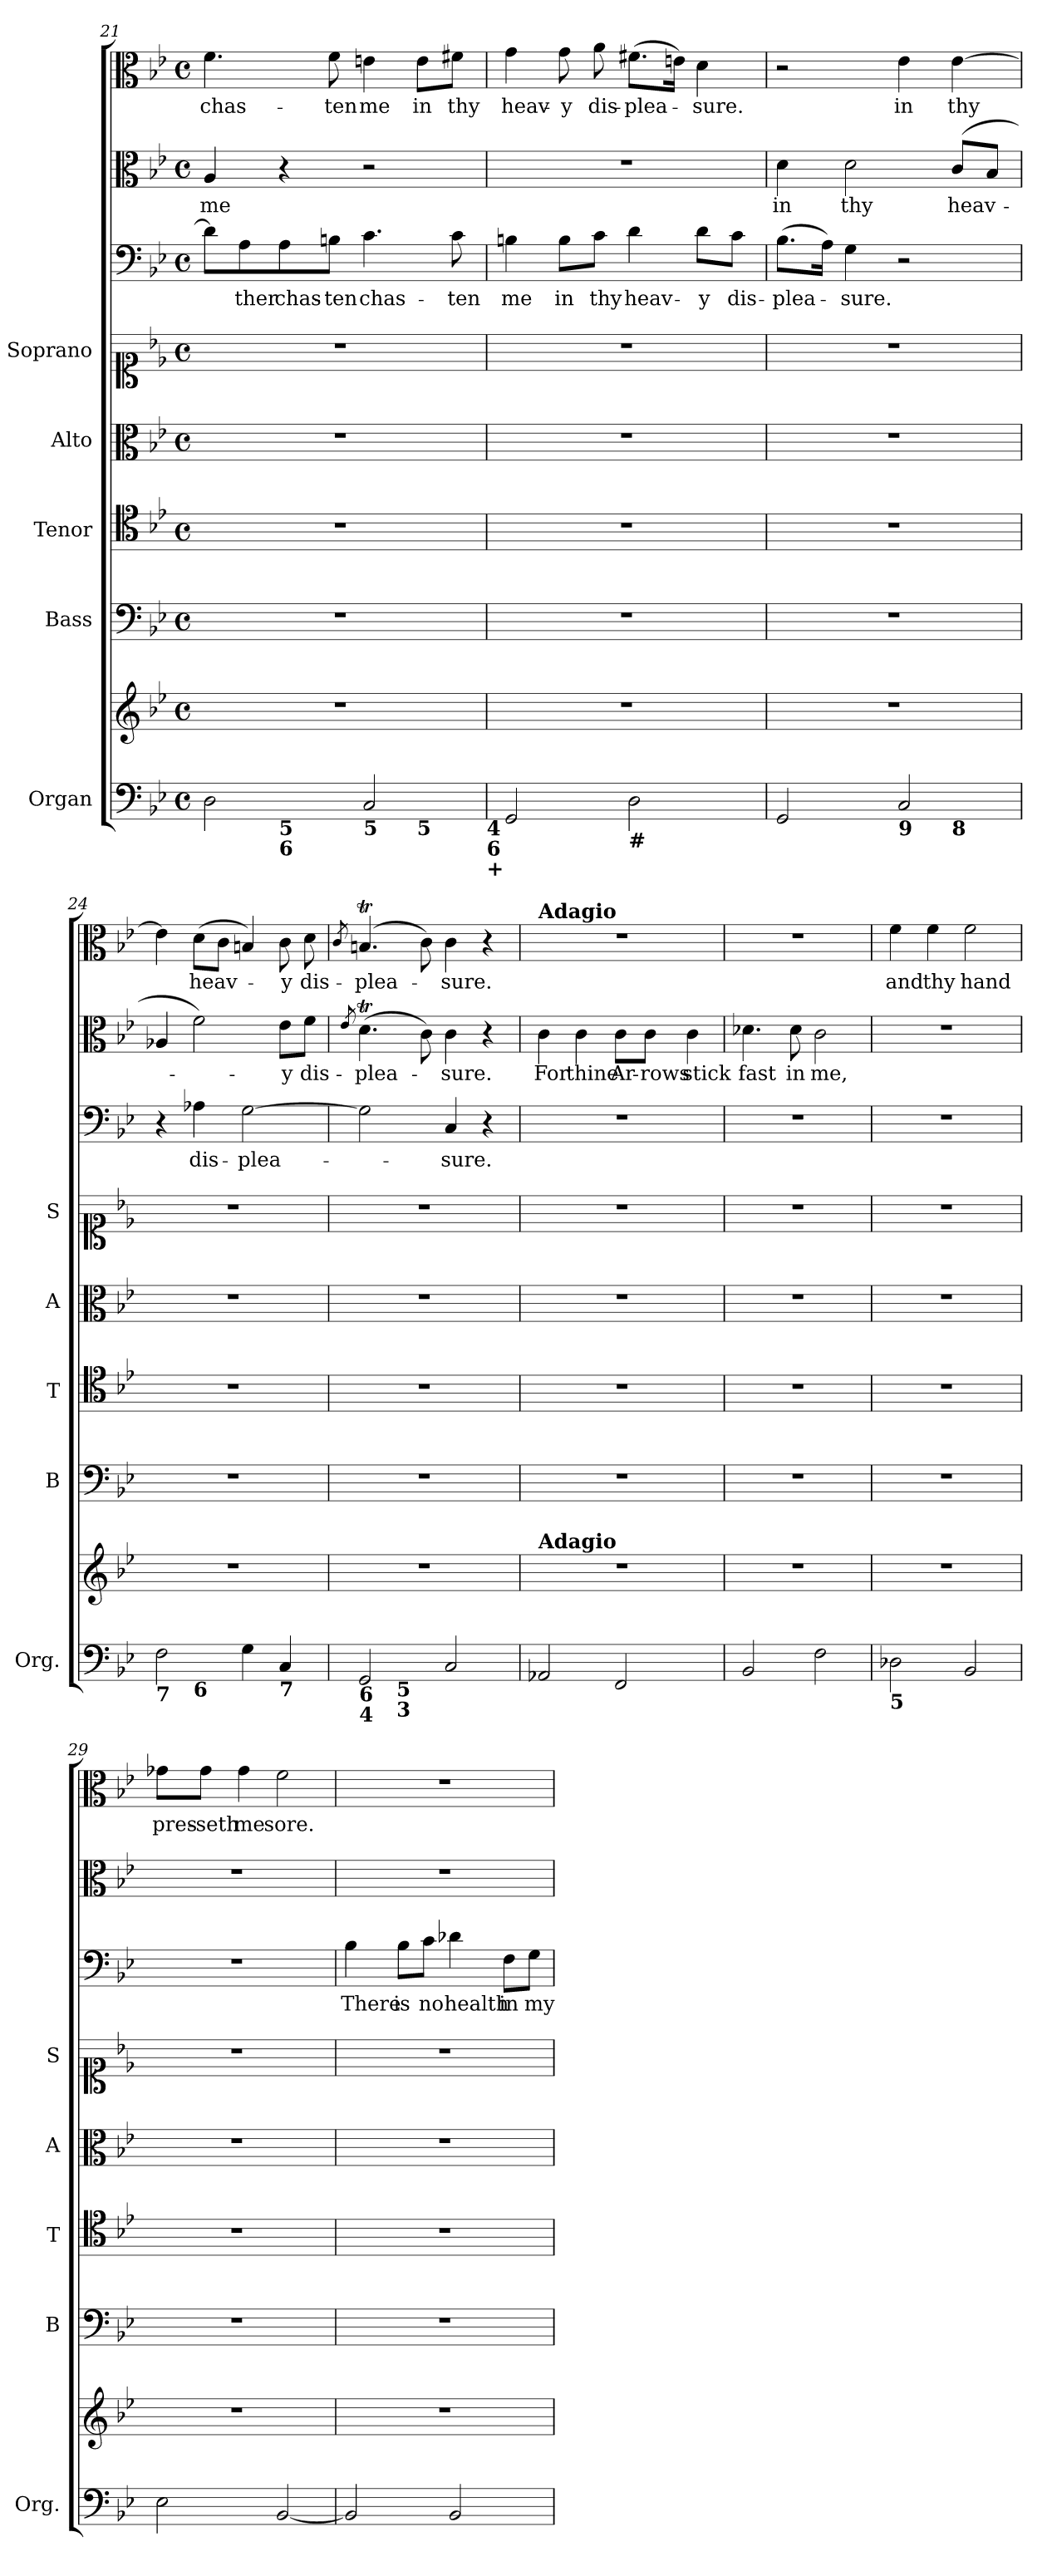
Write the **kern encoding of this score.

**kern	**kern	**kern	**kern	**kern	**kern	**kern	**text	**kern	**text	**kern	**text
*part8	*part8	*part7	*part6	*part5	*part4	*part3	*part3	*part2	*part2	*part1	*part1
*staff9	*staff8	*staff7	*staff6	*staff5	*staff4	*staff3	*staff3	*staff2	*staff2	*staff1	*staff1
*I"Organ	*	*I"Bass	*I"Tenor	*I"Alto	*I"Soprano	*	*	*	*	*	*
*I'Org.	*	*I'B	*I'T	*I'A	*I'S	*	*	*	*	*	*
*clefF4	*clefG2	*clefF4	*clefC4	*clefC3	*clefC1	*clefF4	*	*clefC3	*	*clefC3	*
*k[b-e-]	*k[b-e-]	*k[b-e-]	*k[b-e-]	*k[b-e-]	*k[b-e-]	*k[b-e-]	*	*k[b-e-]	*	*k[b-e-]	*
*g:	*g:	*g:	*g:	*g:	*g:	*g:	*	*g:	*	*g:	*
*M4/4	*M4/4	*M4/4	*M4/4	*M4/4	*M4/4	*M4/4	*	*M4/4	*	*M4/4	*
*met(c)	*met(c)	*met(c)	*met(c)	*met(c)	*met(c)	*met(c)	*	*met(c)	*	*met(c)	*
=21	=21	=21	=21	=21	=21	=21	=21	=21	=21	=21	=21
!LO:TX:b:B:t=5	!	!	!	!	!	!	!	!	!	!	!
!	!	!	!	!	!	!	!	!	!LO:LY:b	!	!LO:LY:b
*^	*	*	*	*	*	*	*	*	*	*	*
*	*^	*	*	*	*	*	*	*	*	*	*	*
2D\	4ryy	2.ryy	1r	1r	1r	1r	1r	8d\L]	.	4A/	me	4.f\	chas-
!	!	!	!	!	!	!	!	!	!LO:LY:b	!	!	!	!
.	.	.	.	.	.	.	.	8A\	-ther	.	.	.	.
!	!LO:TX:b:B:t=5	!	!	!	!	!	!	!	!	!	!	!	!
!	!LO:TX:b:B:t=6	!	!	!	!	!	!	!	!	!	!	!	!
!	!	!	!	!	!	!	!	!	!LO:LY:b	!	!	!	!
.	2.ryy	.	.	.	.	.	.	8A\	chas-	4r	.	.	.
!	!	!	!	!	!	!	!	!	!LO:LY:b	!	!	!	!LO:LY:b
.	.	.	.	.	.	.	.	8Bn\J	-ten	.	.	8f\	-ten
!LO:TX:b:B:t=5	!	!	!	!	!	!	!	!	!	!	!	!	!
!	!	!	!	!	!	!	!	!	!LO:LY:b	!	!	!	!LO:LY:b
2C/	.	.	.	.	.	.	.	4.c\	chas-	2r	.	4en\	me
!	!	!LO:TX:b:B:t=5	!	!	!	!	!	!	!	!	!	!	!
!	!	!	!	!	!	!	!	!	!	!	!	!	!LO:LY:b
.	.	4ryy	.	.	.	.	.	.	.	.	.	8e\L	in
!	!	!	!	!	!	!	!	!	!LO:LY:b	!	!	!	!LO:LY:b
.	.	.	.	.	.	.	.	8c\	-ten	.	.	8f#X\J	thy
!LO:TX:b:B:t=4	!	!	!	!	!	!	!	!	!	!	!	!	!
!LO:TX:b:B:t=6	!	!	!	!	!	!	!	!	!	!	!	!	!
!LO:TX:b:B:t=+	!	!	!	!	!	!	!	!	!	!	!	!	!
=22	=22	=22	=22	=22	=22	=22	=22	=22	=22	=22	=22	=22	=22
!	!	!	!	!	!	!	!	!	!LO:LY:b	!	!	!	!LO:LY:b
*v	*v	*v	*	*	*	*	*	*	*	*	*	*	*
2GG/	1r	1r	1r	1r	1r	4Bn\	me	1r	.	4g\	heav-
!	!	!	!	!	!	!	!LO:LY:b	!	!	!	!LO:LY:b
.	.	.	.	.	.	8B\L	in	.	.	8g\	-y
!	!	!	!	!	!	!	!LO:LY:b	!	!	!	!LO:LY:b
.	.	.	.	.	.	8c\J	thy	.	.	8a\	dis-
!LO:TX:b:B:t=#	!	!	!	!	!	!	!	!	!	!	!
!	!	!	!	!	!	!	!LO:LY:b	!	!	!	!LO:LY:b
2D\	.	.	.	.	.	4d\	heav-	.	.	(>8.f#X\L	-plea-
.	.	.	.	.	.	.	.	.	.	16en\Jk)	.
!	!	!	!	!	!	!	!LO:LY:b	!	!	!	!LO:LY:b
.	.	.	.	.	.	8d\L	-y	.	.	4d\	-sure.
!	!	!	!	!	!	!	!LO:LY:b	!	!	!	!
.	.	.	.	.	.	8c\J	dis-	.	.	.	.
!!LO:LB:g=z
=23	=23	=23	=23	=23	=23	=23	=23	=23	=23	=23	=23
!	!	!	!	!	!	!	!LO:LY:b	!	!LO:LY:b	!	!
*^	*	*	*	*	*	*	*	*	*	*	*
2GG/	2.ryy	1r	1r	1r	1r	1r	(>8.B-\L	-plea-	4d\	in	2r	.
.	.	.	.	.	.	.	16A\Jk)	.	.	.	.	.
!	!	!	!	!	!	!	!	!LO:LY:b	!	!LO:LY:b	!	!
.	.	.	.	.	.	.	4G\	-sure.	2d\	thy	.	.
!LO:TX:b:B:t=9	!	!	!	!	!	!	!	!	!	!	!	!
!	!	!	!	!	!	!	!	!	!	!	!	!LO:LY:b
2C/	.	.	.	.	.	.	2r	.	.	.	4e-\	in
!	!LO:TX:b:B:t=8	!	!	!	!	!	!	!	!	!	!	!
!	!	!	!	!	!	!	!	!	!	!LO:LY:b	!	!LO:LY:b
.	4ryy	.	.	.	.	.	.	.	(>8c/L	heav-	[4e-\	thy
.	.	.	.	.	.	.	.	.	8B-/J	.	.	.
=24	=24	=24	=24	=24	=24	=24	=24	=24	=24	=24	=24	=24
!LO:TX:b:B:t=7	!	!	!	!	!	!	!	!	!	!	!	!
2F\	4ryy	1r	1r	1r	1r	1r	4r	.	4A-X/	.	4e-\]	.
!	!LO:TX:b:B:t=6	!	!	!	!	!	!	!	!	!	!	!
!	!	!	!	!	!	!	!	!LO:LY:b	!	!	!	!LO:LY:b
.	2.ryy	.	.	.	.	.	4A-X\	dis-	2f\)	.	(>8d\L	heav-
.	.	.	.	.	.	.	.	.	.	.	8c\J	.
!	!	!	!	!	!	!	!	!LO:LY:b	!	!	!	!
4G\	.	.	.	.	.	.	[2G\	-plea-	.	.	4Bn/)	.
!LO:TX:b:B:t=7	!	!	!	!	!	!	!	!	!	!	!	!
!	!	!	!	!	!	!	!	!	!	!LO:LY:b	!	!LO:LY:b
4C/	.	.	.	.	.	.	.	.	8e-\L	-y	8c\	-y
!	!	!	!	!	!	!	!	!	!	!LO:LY:b	!	!LO:LY:b
.	.	.	.	.	.	.	.	.	8f\J	dis-	8d\	dis-
=25	=25	=25	=25	=25	=25	=25	=25	=25	=25	=25	=25	=25
.	.	.	.	.	.	.	.	.	8qe-/	.	8qc/	.
!LO:TX:b:B:t=6	!	!	!	!	!	!	!	!	!	!	!	!
!LO:TX:b:B:t=4	!	!	!	!	!	!	!	!	!	!	!	!
!	!	!	!	!	!	!	!	!	!	!LO:LY:b	!	!LO:LY:b
2GG/	4ryy	1r	1r	1r	1r	1r	2G\]	.	(>4.dt\	-plea-	(4.Bnt/	-plea-
!	!LO:TX:b:B:t=5	!	!	!	!	!	!	!	!	!	!	!
!	!LO:TX:b:B:t=3	!	!	!	!	!	!	!	!	!	!	!
.	2.ryy	.	.	.	.	.	.	.	.	.	.	.
.	.	.	.	.	.	.	.	.	8c\)	.	8c\)	.
!	!	!	!	!	!	!	!	!LO:LY:b	!	!LO:LY:b	!	!LO:LY:b
2C/	.	.	.	.	.	.	4C/	-sure.	4c\	-sure.	4c\	-sure.
.	.	.	.	.	.	.	4r	.	4r	.	4r	.
*v	*v	*	*	*	*	*	*	*	*	*	*	*
=26	=26	=26	=26	=26	=26	=26	=26	=26	=26	=26	=26
*	*MM80	*	*	*	*	*	*	*	*	*MM80	*
*^	*	*	*	*	*	*	*	*	*	*	*
!	!	!	!	!	!	!	!	!	!	!	!LO:TX:a:B:t=Adagio	!
!	!	!LO:TX:a:B:t=Adagio	!	!	!	!	!	!	!	!	!	!
!LO:TX:b:B:t=5	!	!	!	!	!	!	!	!	!	!	!	!
!	!	!	!	!	!	!	!	!	!	!LO:LY:b	!	!
*v	*v	*	*	*	*	*	*	*	*	*	*	*
2AA-X/	1r	1r	1r	1r	1r	1r	.	4c\	For	1r	.
!	!	!	!	!	!	!	!	!	!LO:LY:b	!	!
.	.	.	.	.	.	.	.	4c\	thine	.	.
!	!	!	!	!	!	!	!	!	!LO:LY:b	!	!
2FF/	.	.	.	.	.	.	.	8c\L	Ar-	.	.
!	!	!	!	!	!	!	!	!	!LO:LY:b	!	!
.	.	.	.	.	.	.	.	8c\J	-rows	.	.
!	!	!	!	!	!	!	!	!	!LO:LY:b	!	!
.	.	.	.	.	.	.	.	4c\	stick	.	.
=27	=27	=27	=27	=27	=27	=27	=27	=27	=27	=27	=27
!	!	!	!	!	!	!	!	!	!LO:LY:b	!	!
2BB-/	1r	1r	1r	1r	1r	1r	.	4.d-X\	fast	1r	.
!	!	!	!	!	!	!	!	!	!LO:LY:b	!	!
.	.	.	.	.	.	.	.	8d-\	in	.	.
!	!	!	!	!	!	!	!	!	!LO:LY:b	!	!
2F\	.	.	.	.	.	.	.	2c\	me,	.	.
=28	=28	=28	=28	=28	=28	=28	=28	=28	=28	=28	=28
!LO:TX:b:B:t=5	!	!	!	!	!	!	!	!	!	!	!
!	!	!	!	!	!	!	!	!	!	!	!LO:LY:b
2D-X\	1r	1r	1r	1r	1r	1r	.	1r	.	4f\	and
!	!	!	!	!	!	!	!	!	!	!	!LO:LY:b
.	.	.	.	.	.	.	.	.	.	4f\	thy
!	!	!	!	!	!	!	!	!	!	!	!LO:LY:b
2BB-/	.	.	.	.	.	.	.	.	.	2f\	hand
!!LO:PB:g=z
=29	=29	=29	=29	=29	=29	=29	=29	=29	=29	=29	=29
!	!	!	!	!	!	!	!	!	!	!	!LO:LY:b
2E-\	1r	1r	1r	1r	1r	1r	.	1r	.	8g-X\L	pres-
!	!	!	!	!	!	!	!	!	!	!	!LO:LY:b
.	.	.	.	.	.	.	.	.	.	8g-\J	-seth
!	!	!	!	!	!	!	!	!	!	!	!LO:LY:b
.	.	.	.	.	.	.	.	.	.	4g-\	me
!	!	!	!	!	!	!	!	!	!	!	!LO:LY:b
[2BB-/	.	.	.	.	.	.	.	.	.	2f\	sore.
=30	=30	=30	=30	=30	=30	=30	=30	=30	=30	=30	=30
!	!	!	!	!	!	!	!LO:LY:b	!	!	!	!
2BB-/]	1r	1r	1r	1r	1r	4B-\	There	1r	.	1r	.
!	!	!	!	!	!	!	!LO:LY:b	!	!	!	!
.	.	.	.	.	.	8B-\L	is	.	.	.	.
!	!	!	!	!	!	!	!LO:LY:b	!	!	!	!
.	.	.	.	.	.	8c\J	no	.	.	.	.
!	!	!	!	!	!	!	!LO:LY:b	!	!	!	!
2BB-/	.	.	.	.	.	4d-X\	health	.	.	.	.
!	!	!	!	!	!	!	!LO:LY:b	!	!	!	!
.	.	.	.	.	.	8F\L	in	.	.	.	.
!	!	!	!	!	!	!	!LO:LY:b	!	!	!	!
.	.	.	.	.	.	8G\J	my	.	.	.	.
=	=	=	=	=	=	=	=	=	=	=	=
*-	*-	*-	*-	*-	*-	*-	*-	*-	*-	*-	*-
